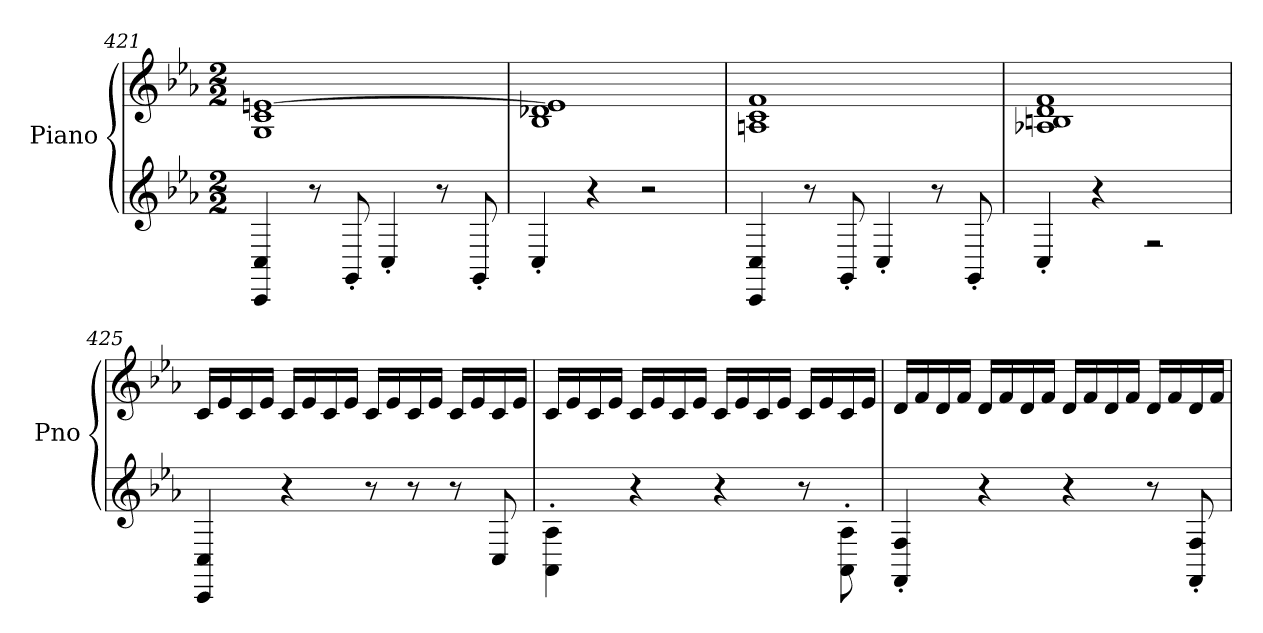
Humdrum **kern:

**kern	**kern
*part1	*part1
*staff2	*staff1
*I"Piano	*
*I'Pno	*
!!LO:LB:g=z
*clefG2	*clefG2
*k[b-e-a-]	*k[b-e-a-]
*M2/2	*M2/2
*MM120	*MM120
=421	=421
*	*^
4CC/ 4C/	1c [1en	1G
8r	.	.
8GG'/	.	.
4C'/	.	.
8r	.	.
8GG'/	.	.
*	*v	*v
=422	=422
4C'/	1B- 1d-X 1e]
4r	.
2r	.
=423	=423
*	*^
*	*	*^
4CC/ 4C/	1f	1c	1An
8r	.	.	.
8GG'/	.	.	.
4C'/	.	.	.
8r	.	.	.
8GG'/	.	.	.
=424	=424	=424	=424
4C'/	1f	1d	1A-X 1Bn
4r	.	.	.
2rF	.	.	.
*	*v	*v	*v
!!LO:LB:g=z
=425	=425
4CC/ 4C/	16c/LL
.	16e-/
.	16c/
.	16e-/JJ
4r	16c/LL
.	16e-/
.	16c/
.	16e-/JJ
8r	16c/LL
.	16e-/
8r	16c/
.	16e-/JJ
8r	16c/LL
.	16e-/
8C/	16c/
.	16e-/JJ
=426	=426
4AA-\' 4A-\'	16c/LL
.	16e-/
.	16c/
.	16e-/JJ
4r	16c/LL
.	16e-/
.	16c/
.	16e-/JJ
4r	16c/LL
.	16e-/
.	16c/
.	16e-/JJ
8r	16c/LL
.	16e-/
8AA-\' 8A-\'	16c/
.	16e-/JJ
=427	=427
4FF/' 4F/'	16d/LL
.	16f/
.	16d/
.	16f/JJ
4r	16d/LL
.	16f/
.	16d/
.	16f/JJ
4r	16d/LL
.	16f/
.	16d/
.	16f/JJ
8r	16d/LL
.	16f/
8FF/' 8F/'	16d/
.	16f/JJ
=	=
*-	*-
